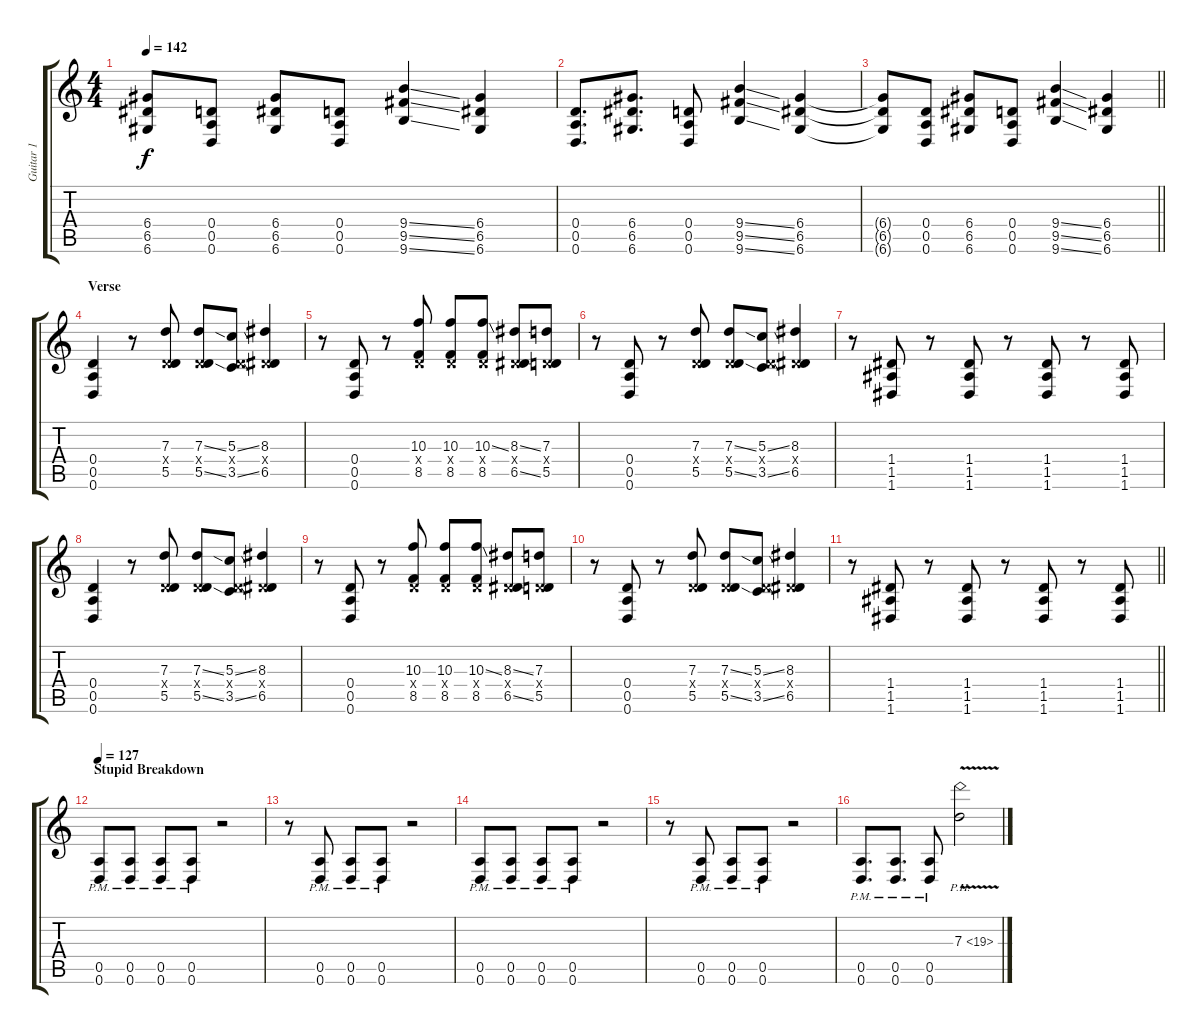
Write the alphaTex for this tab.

\track ("Guitar 1" "Guitar 1") {instrument electricguitarjazz}
\staff {score tabs}
\tuning (E4 B3 G3 D3 A2 D2) {hide}
\ts (4 4)
\tempo 142
\clef g2
\ks c
(6.4{t} 6.5{t} 6.6{t}).8{dy f} (0.4 0.5 0.6).8 (6.4 6.5 6.6).8 (0.4 0.5 0.6).8 (9.4{ss} 9.5{ss} 9.6{ss}).4 (6.4 6.5 6.6).4 |
(0.4 0.5 0.6).8{d} (6.4 6.5 6.6).8{d} (0.4 0.5 0.6).8 (9.4{ss} 9.5{ss} 9.6{ss}).4 (6.4 6.5 6.6).4 |
\barLineRight lightlight
(6.4{t} 6.5{t} 6.6{t}).8 (0.4 0.5 0.6).8 (6.4 6.5 6.6).8 (0.4 0.5 0.6).8 (9.4{ss} 9.5{ss} 9.6{ss}).4 (6.4 6.5 6.6).4 |
\section ("" "Verse")
(0.4 0.5 0.6).4 r.8 (7.3 0.4{x} 5.5).8 (7.3{ss} 0.4{x} 5.5{ss}).8 (5.3{ss} 0.4{x} 3.5{ss}).8 (8.3 0.4{x} 6.5).4 |
r.8 (0.4 0.5 0.6).8 r.8 (10.3 0.4{x} 8.5).8 (10.3 0.4{x} 8.5).8 (10.3{ss} 0.4{x} 8.5).8 (8.3{ss} 0.4{x} 6.5{ss}).8 (7.3 0.4{x} 5.5).8 |
r.8 (0.4 0.5 0.6).8 r.8 (7.3 0.4{x} 5.5).8 (7.3{ss} 0.4{x} 5.5{ss}).8 (5.3{ss} 0.4{x} 3.5{ss}).8 (8.3 0.4{x} 6.5).4 |
r.8 (1.4 1.5 1.6).8 r.8 (1.4 1.5 1.6).8 r.8 (1.4 1.5 1.6).8 r.8 (1.4 1.5 1.6).8 |
(0.4 0.5 0.6).4 r.8 (7.3 0.4{x} 5.5).8 (7.3{ss} 0.4{x} 5.5{ss}).8 (5.3{ss} 0.4{x} 3.5{ss}).8 (8.3 0.4{x} 6.5).4 |
r.8 (0.4 0.5 0.6).8 r.8 (10.3 0.4{x} 8.5).8 (10.3 0.4{x} 8.5).8 (10.3{ss} 0.4{x} 8.5).8 (8.3{ss} 0.4{x} 6.5{ss}).8 (7.3 0.4{x} 5.5).8 |
r.8 (0.4 0.5 0.6).8 r.8 (7.3 0.4{x} 5.5).8 (7.3{ss} 0.4{x} 5.5{ss}).8 (5.3{ss} 0.4{x} 3.5{ss}).8 (8.3 0.4{x} 6.5).4 |
\barLineRight lightlight
r.8 (1.4 1.5 1.6).8 r.8 (1.4 1.5 1.6).8 r.8 (1.4 1.5 1.6).8 r.8 (1.4 1.5 1.6).8 |
\section ("" "Stupid Breakdown")
\tempo 127
(0.5{pm} 0.6{pm}).8 (0.5{pm} 0.6{pm}).8 (0.5{pm} 0.6{pm}).8 (0.5{pm} 0.6{pm}).8 r.2 |
r.8 (0.5{pm} 0.6{pm}).8 (0.5{pm} 0.6{pm}).8 (0.5{pm} 0.6{pm}).8 r.2 |
(0.5{pm} 0.6{pm}).8 (0.5{pm} 0.6{pm}).8 (0.5{pm} 0.6{pm}).8 (0.5{pm} 0.6{pm}).8 r.2 |
r.8 (0.5{pm} 0.6{pm}).8 (0.5{pm} 0.6{pm}).8 (0.5{pm} 0.6{pm}).8 r.2 |
(0.5{pm} 0.6{pm}).8{d} (0.5{pm} 0.6{pm}).8{d} (0.5{pm} 0.6{pm}).8 7.3{ph 12 v}.2
